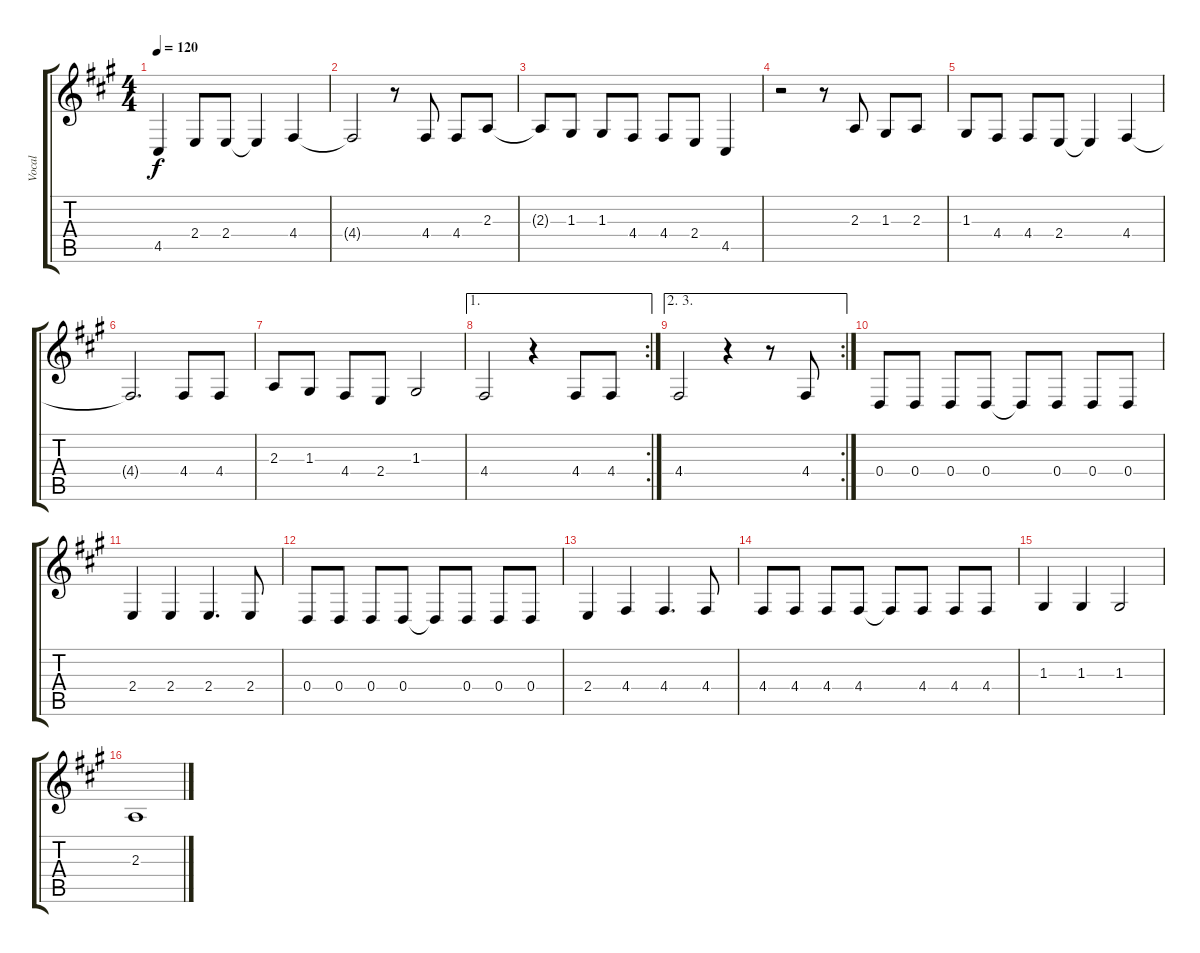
\track ("Vocal" "Vocal") {instrument reedorgan}
\staff {score tabs}
\tuning (E4 B3 G3 D3 A2 E2) {hide}
\ts (4 4)
\tempo 120
\clef g2
\ks a
4.5.4{dy f} 2.4.8 2.4.8 2.4{t}.4 4.4.4 |
4.4{t}.2 r.8 4.4.8 4.4.8 2.3.8 |
2.3{t}.8 1.3.8 1.3.8 4.4.8 4.4.8 2.4.8 4.5.4 |
r.2 r.8 2.3.8 1.3.8 2.3.8 |
1.3.8 4.4.8 4.4.8 2.4.8 2.4{t}.4 4.4.4 |
4.4{t}.2{d} 4.4.8 4.4.8 |
2.3.8 1.3.8 4.4.8 2.4.8 1.3.2 |
\ae 1
\rc 2
4.4.2 r.4 4.4.8 4.4.8 |
\ae (2 3)
\rc 2
4.4.2 r.4 r.8 4.4.8 |
0.4.8 0.4.8 0.4.8 0.4.8 0.4{t}.8 0.4.8 0.4.8 0.4.8 |
2.4.4 2.4.4 2.4.4{d} 2.4.8 |
0.4.8 0.4.8 0.4.8 0.4.8 0.4{t}.8 0.4.8 0.4.8 0.4.8 |
2.4.4 4.4.4 4.4.4{d} 4.4.8 |
4.4.8 4.4.8 4.4.8 4.4.8 4.4{t}.8 4.4.8 4.4.8 4.4.8 |
1.3.4 1.3.4 1.3.2 |
2.3.1
